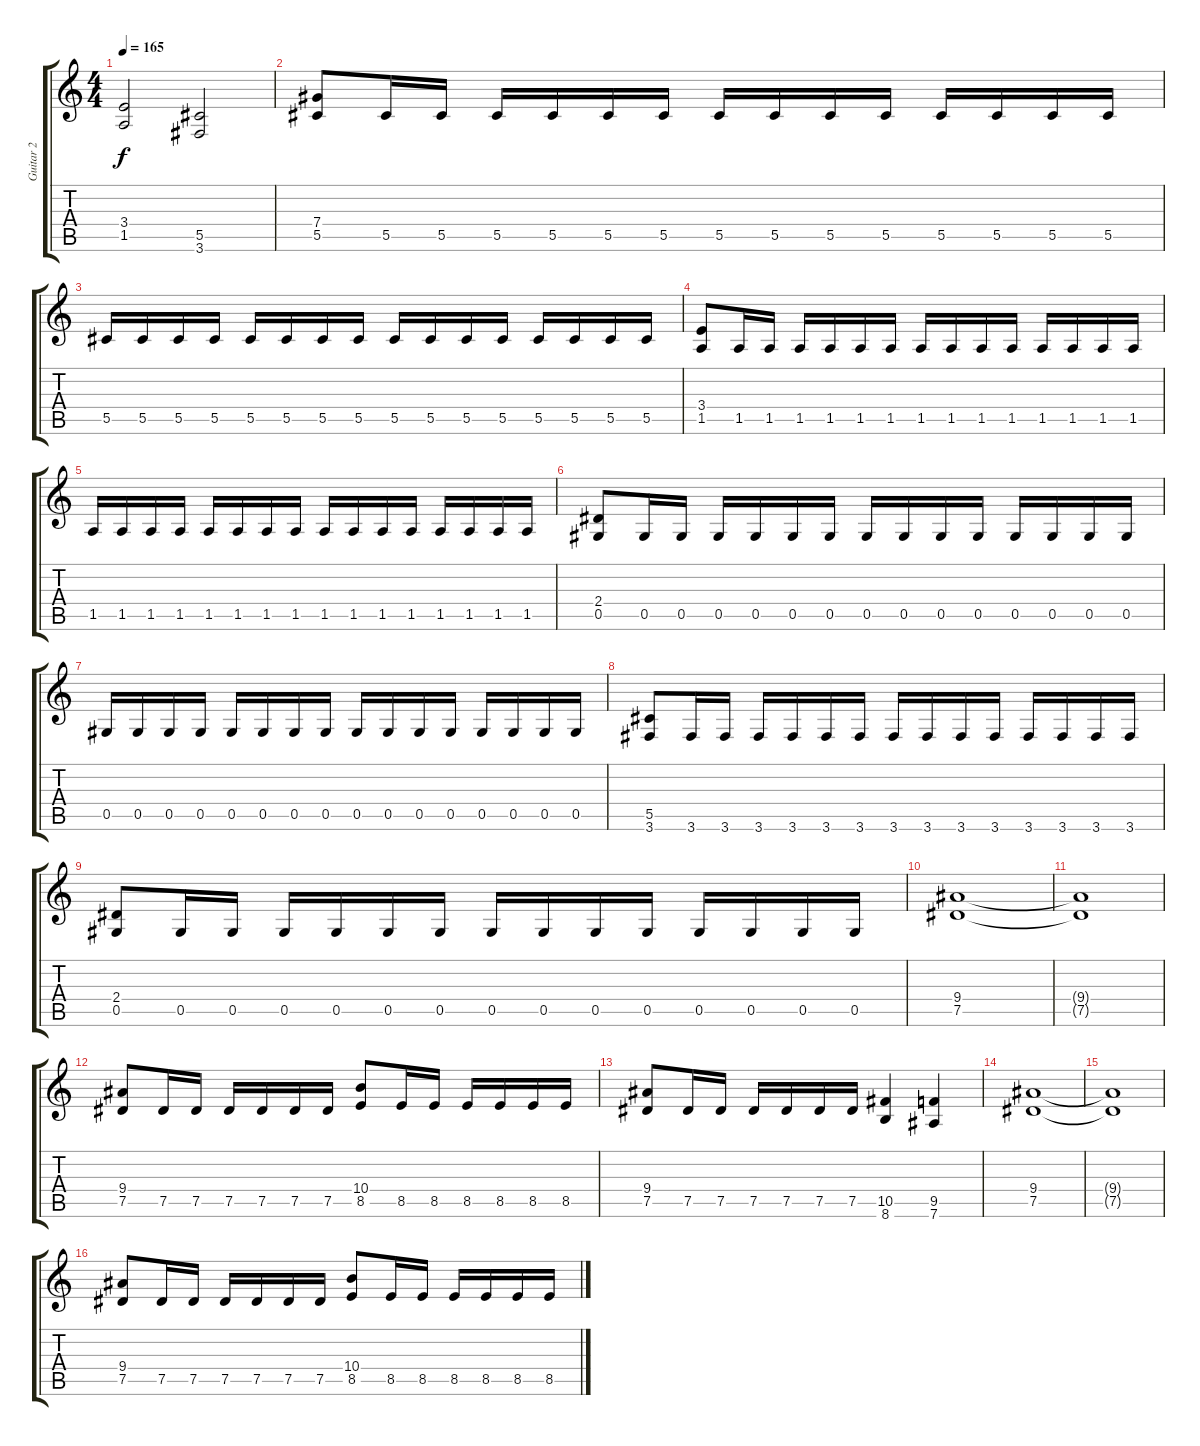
\track ("Guitar 2" "Guitar 2") {instrument distortionguitar}
\staff {score tabs}
\tuning (Eb4 Bb3 Gb3 Db3 Ab2 Eb2) {hide}
\ts (4 4)
\tempo 165
\clef g2
\ks c
(3.4 1.5).2{dy f} (5.5 3.6).2 |
(7.4 5.5).8 5.5.16 5.5.16 5.5.16 5.5.16 5.5.16 5.5.16 5.5.16 5.5.16 5.5.16 5.5.16 5.5.16 5.5.16 5.5.16 5.5.16 |
5.5.16 5.5.16 5.5.16 5.5.16 5.5.16 5.5.16 5.5.16 5.5.16 5.5.16 5.5.16 5.5.16 5.5.16 5.5.16 5.5.16 5.5.16 5.5.16 |
(3.4 1.5).8 1.5.16 1.5.16 1.5.16 1.5.16 1.5.16 1.5.16 1.5.16 1.5.16 1.5.16 1.5.16 1.5.16 1.5.16 1.5.16 1.5.16 |
1.5.16 1.5.16 1.5.16 1.5.16 1.5.16 1.5.16 1.5.16 1.5.16 1.5.16 1.5.16 1.5.16 1.5.16 1.5.16 1.5.16 1.5.16 1.5.16 |
(2.4 0.5).8 0.5.16 0.5.16 0.5.16 0.5.16 0.5.16 0.5.16 0.5.16 0.5.16 0.5.16 0.5.16 0.5.16 0.5.16 0.5.16 0.5.16 |
0.5.16 0.5.16 0.5.16 0.5.16 0.5.16 0.5.16 0.5.16 0.5.16 0.5.16 0.5.16 0.5.16 0.5.16 0.5.16 0.5.16 0.5.16 0.5.16 |
(5.5 3.6).8 3.6.16 3.6.16 3.6.16 3.6.16 3.6.16 3.6.16 3.6.16 3.6.16 3.6.16 3.6.16 3.6.16 3.6.16 3.6.16 3.6.16 |
(2.4 0.5).8 0.5.16 0.5.16 0.5.16 0.5.16 0.5.16 0.5.16 0.5.16 0.5.16 0.5.16 0.5.16 0.5.16 0.5.16 0.5.16 0.5.16 |
(9.4 7.5).1 |
(9.4{t} 7.5{t}).1 |
(9.4 7.5).8 7.5.16 7.5.16 7.5.16 7.5.16 7.5.16 7.5.16 (10.4 8.5).8 8.5.16 8.5.16 8.5.16 8.5.16 8.5.16 8.5.16 |
(9.4 7.5).8 7.5.16 7.5.16 7.5.16 7.5.16 7.5.16 7.5.16 (10.5 8.6).4 (9.5 7.6).4 |
(9.4 7.5).1 |
(9.4{t} 7.5{t}).1 |
(9.4 7.5).8 7.5.16 7.5.16 7.5.16 7.5.16 7.5.16 7.5.16 (10.4 8.5).8 8.5.16 8.5.16 8.5.16 8.5.16 8.5.16 8.5.16
